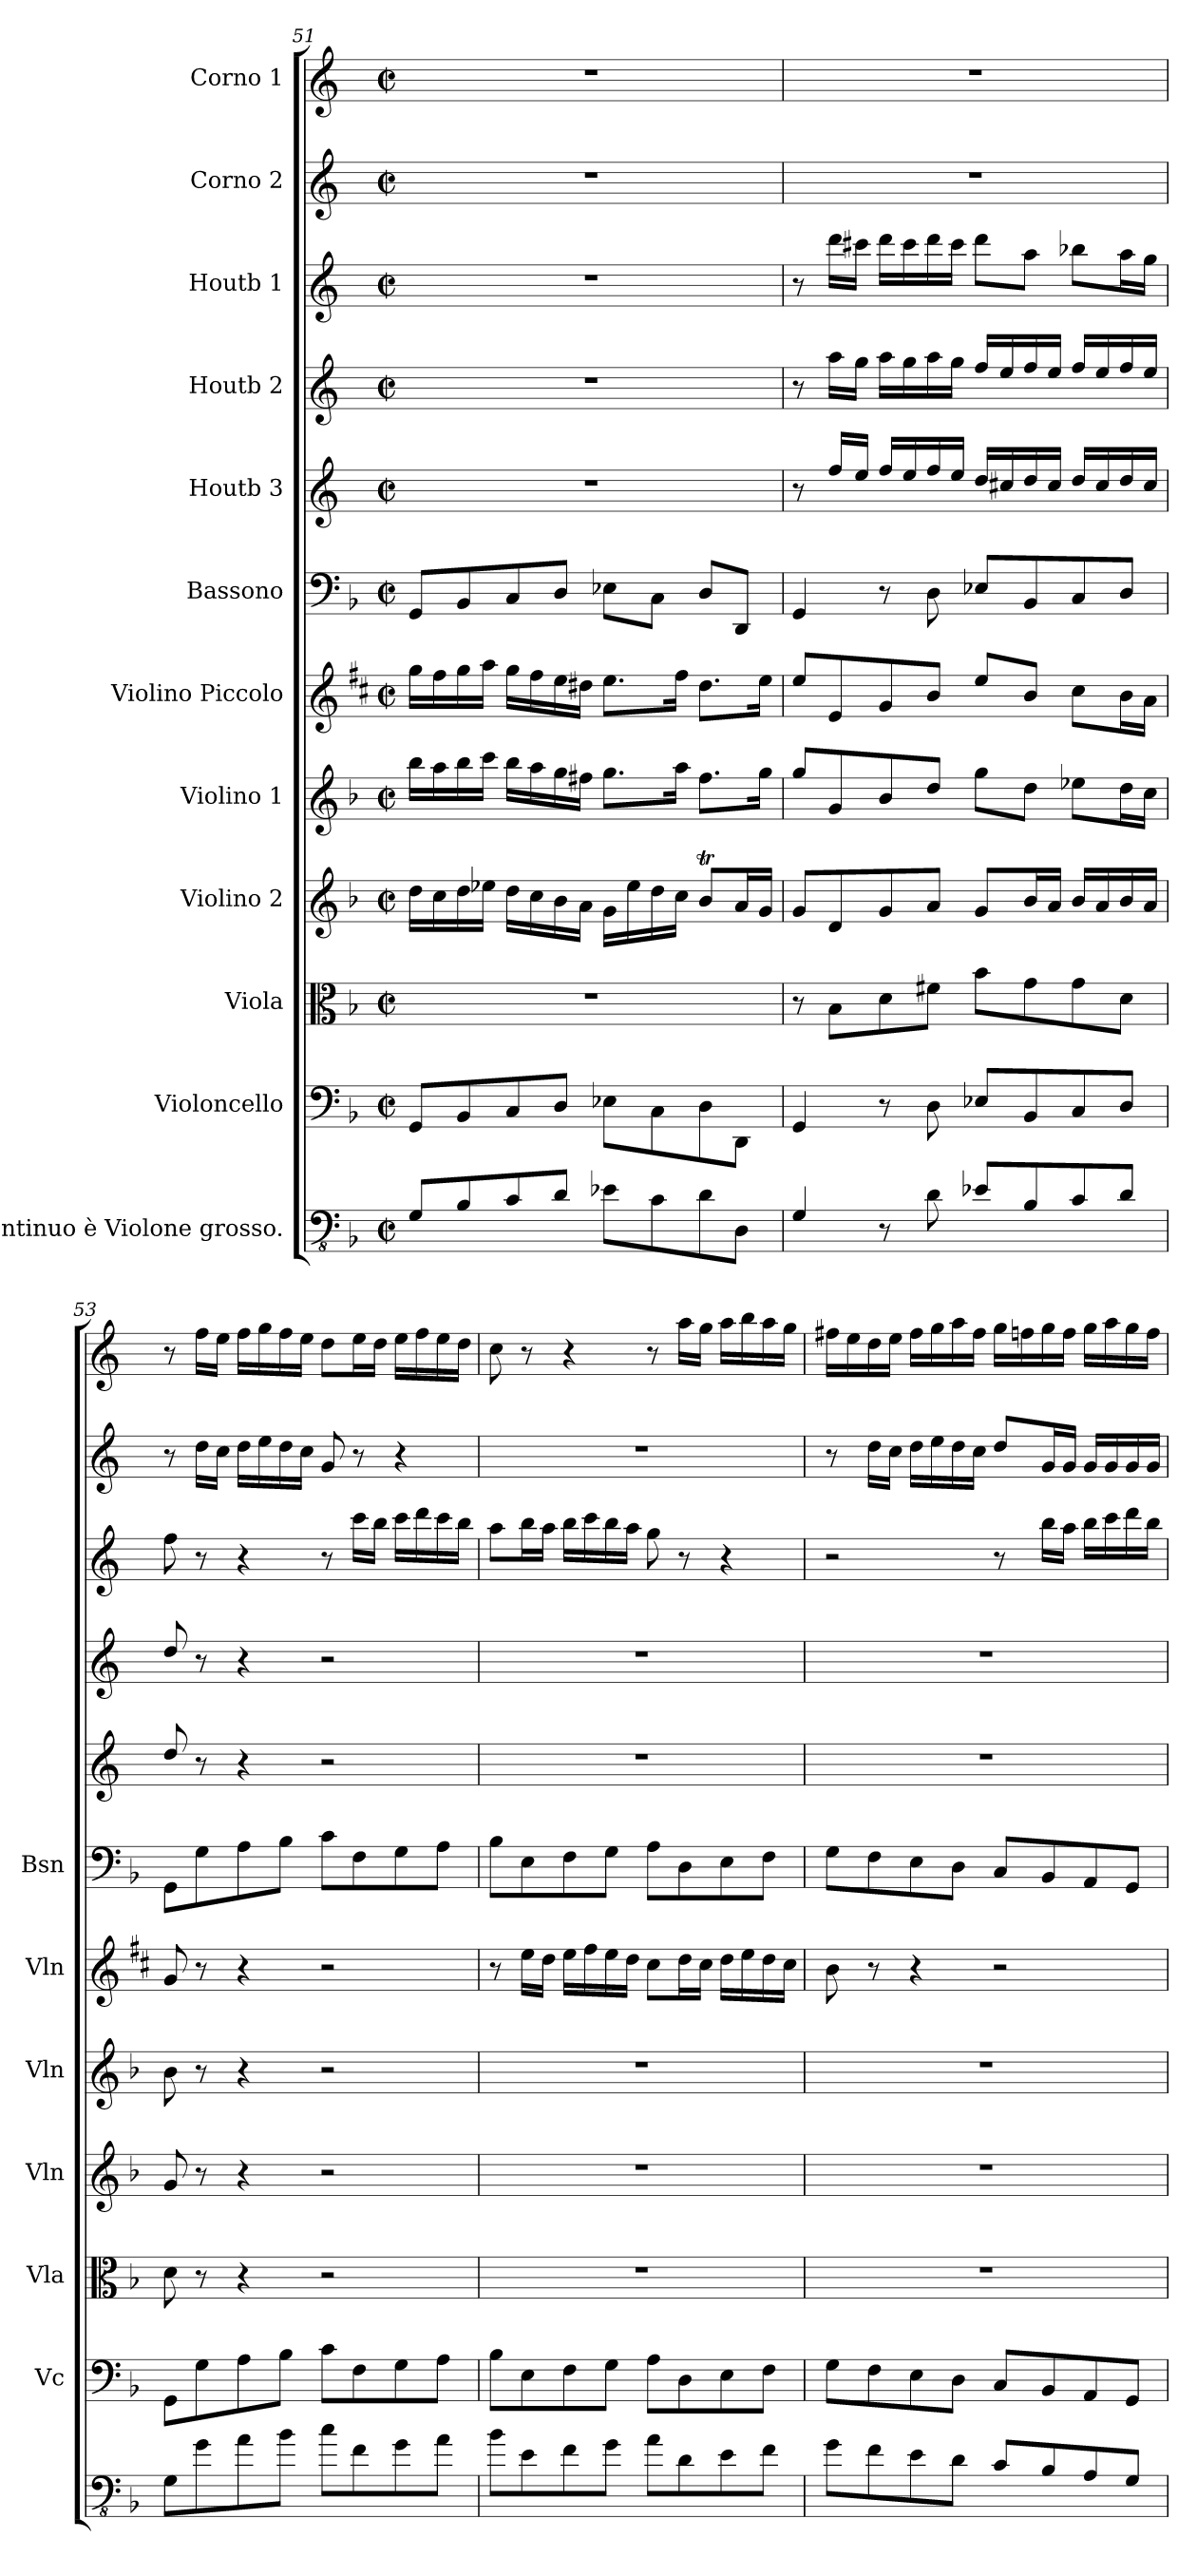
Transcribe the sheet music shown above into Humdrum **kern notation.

**kern	**kern	**kern	**kern	**kern	**kern	**kern	**kern	**kern	**kern	**kern	**kern
*part12	*part11	*part10	*part9	*part8	*part7	*part6	*part5	*part4	*part3	*part2	*part1
*staff12	*staff11	*staff10	*staff9	*staff8	*staff7	*staff6	*staff5	*staff4	*staff3	*staff2	*staff1
*I"Continuo è Violone grosso.	*I"Violoncello	*I"Viola	*I"Violino 2	*I"Violino 1	*I"Violino Piccolo	*I"Bassono	*I"Houtb 3	*I"Houtb 2	*I"Houtb 1	*I"Corno 2	*I"Corno 1
*	*I'Vc	*I'Vla	*I'Vln	*I'Vln	*I'Vln	*I'Bsn	*	*	*	*	*
*clefFv4	*clefF4	*clefC3	*clefG2	*clefG2	*clefG2	*clefF4	*clefG2	*clefG2	*clefG2	*clefG2	*clefG2
*ITrd7c12	*	*	*	*	*ITrd-2c-3	*	*ITrd4c7	*ITrd4c7	*ITrd4c7	*ITrd4c7	*ITrd4c7
*k[b-]	*k[b-]	*k[b-]	*k[b-]	*k[b-]	*k[b-]	*k[b-]	*k[b-]	*k[b-]	*k[b-]	*k[b-]	*k[b-]
*M2/2	*M2/2	*M2/2	*M2/2	*M2/2	*M2/2	*M2/2	*M2/2	*M2/2	*M2/2	*M2/2	*M2/2
*met(c|)	*met(c|)	*met(c|)	*met(c|)	*met(c|)	*met(c|)	*met(c|)	*met(c|)	*met(c|)	*met(c|)	*met(c|)	*met(c|)
=51	=51	=51	=51	=51	=51	=51	=51	=51	=51	=51	=51
8GGG/L	8GG/L	1r	16dd\LL	16bb-\LL	16bb-\LL	8GG/L	1r	1r	1r	1r	1r
.	.	.	16cc\	16aa\	16aa\	.	.	.	.	.	.
8BBB-/	8BB-/	.	16dd\	16bb-\	16bb-\	8BB-/	.	.	.	.	.
.	.	.	16ee-X\JJ	16ccc\JJ	16ccc\JJ	.	.	.	.	.	.
8CC/	8C/	.	16dd\LL	16bb-\LL	16bb-\LL	8C/	.	.	.	.	.
.	.	.	16cc\	16aa\	16aa\	.	.	.	.	.	.
8DD/J	8D/J	.	16b-\	16gg\	16gg\	8D/J	.	.	.	.	.
.	.	.	16a\JJ	16ff#X\JJ	16ff#X\JJ	.	.	.	.	.	.
8EE-X\L	8E-X\L	.	16g/LL	8.gg\L	8.gg\L	8E-X\L	.	.	.	.	.
.	.	.	16ee-\	.	.	.	.	.	.	.	.
8CC\	8C\	.	16dd\	.	.	8C\J	.	.	.	.	.
.	.	.	16cc\JJ	16aa\Jk	16aa\Jk	.	.	.	.	.	.
8DD\	8D\	.	8b-T/L	8.ff#\L	8.ff#\L	8D\L	.	.	.	.	.
8DDD/J	8DD/J	.	16a/L	.	.	8DD/J	.	.	.	.	.
.	.	.	16g/JJ	16gg\Jk	16gg\Jk	.	.	.	.	.	.
=52	=52	=52	=52	=52	=52	=52	=52	=52	=52	=52	=52
4GGG/	4GG/	8r	8g/L	8gg\L	8gg\L	4GG/	8r	8r	8r	1r	1r
.	.	8B-\L	8d/	8g/	8g/	.	16b-/LL	16dd\LL	16gg\LL	.	.
.	.	.	.	.	.	.	16a/JJ	16cc\JJ	16ff#X\JJ	.	.
8r	8r	8d\	8g/	8b-/	8b-/	8r	16b-/LL	16dd\LL	16gg\LL	.	.
.	.	.	.	.	.	.	16a/	16cc\	16ff#\	.	.
8DD\	8D\	8f#X\J	8a/J	8dd/J	8dd/J	8D\	16b-/	16dd\	16gg\	.	.
.	.	.	.	.	.	.	16a/JJ	16cc\JJ	16ff#\JJ	.	.
8EE-X\L	8E-X/L	8b-\L	8g/L	8gg\L	8gg\L	8E-X/L	16g/LL	16b-/LL	8gg\L	.	.
.	.	.	.	.	.	.	16f#X/	16a/	.	.	.
8BBB-/	8BB-/	8g\	16b-/L	8dd\J	8dd/J	8BB-/	16g/	16b-/	8dd\J	.	.
.	.	.	16a/JJ	.	.	.	16f#/JJ	16a/JJ	.	.	.
8CC/	8C/	8g\	16b-/LL	8ee-X\L	8ee\L	8C/	16g/LL	16b-/LL	8ee-X\L	.	.
.	.	.	16a/	.	.	.	16f#/	16a/	.	.	.
8DD/J	8D/J	8d\J	16b-/	16dd\L	16dd\L	8D/J	16g/	16b-/	16dd\L	.	.
.	.	.	16a/JJ	16cc\JJ	16cc\JJ	.	16f#/JJ	16a/JJ	16cc\JJ	.	.
=53	=53	=53	=53	=53	=53	=53	=53	=53	=53	=53	=53
8GGG/L	8GG/L	8d\	8g/	8b-\	8b-/	8GG/L	8g/	8g/	8b-\	8r	8r
8GG\	8G\	8r	8r	8r	8r	8G\	8r	8r	8r	16g\LL	16b-\LL
.	.	.	.	.	.	.	.	.	.	16f\JJ	16a\JJ
8AA\	8A\	4r	4r	4r	4r	8A\	4r	4r	4r	16g\LL	16b-\LL
.	.	.	.	.	.	.	.	.	.	16a\	16cc\
8BB-\J	8B-\J	.	.	.	.	8B-\J	.	.	.	16g\	16b-\
.	.	.	.	.	.	.	.	.	.	16f\JJ	16a\JJ
8C\L	8c\L	2r	2r	2r	2r	8c\L	2r	2r	8r	8c/	8g\L
8FF\	8F\	.	.	.	.	8F\	.	.	16ff\LL	8r	16a\L
.	.	.	.	.	.	.	.	.	16ee\JJ	.	16g\JJ
8GG\	8G\	.	.	.	.	8G\	.	.	16ff\LL	4r	16a\LL
.	.	.	.	.	.	.	.	.	16gg\	.	16b-\
8AA\J	8A\J	.	.	.	.	8A\J	.	.	16ff\	.	16a\
.	.	.	.	.	.	.	.	.	16ee\JJ	.	16g\JJ
=54	=54	=54	=54	=54	=54	=54	=54	=54	=54	=54	=54
8BB-\L	8B-\L	1r	1r	1r	8r	8B-\L	1r	1r	8dd\L	1r	8f\
8EE\	8E\	.	.	.	16gg\LL	8E\	.	.	16ee\L	.	8r
.	.	.	.	.	16ff\JJ	.	.	.	16dd\JJ	.	.
8FF\	8F\	.	.	.	16gg\LL	8F\	.	.	16ee\LL	.	4r
.	.	.	.	.	16aa\	.	.	.	16ff\	.	.
8GG\J	8G\J	.	.	.	16gg\	8G\J	.	.	16ee\	.	.
.	.	.	.	.	16ff\JJ	.	.	.	16dd\JJ	.	.
8AA\L	8A\L	.	.	.	8ee\L	8A\L	.	.	8cc\	.	8r
8DD\	8D\	.	.	.	16ff\L	8D\	.	.	8r	.	16dd\LL
.	.	.	.	.	16ee\JJ	.	.	.	.	.	16cc\JJ
8EE\	8E\	.	.	.	16ff\LL	8E\	.	.	4r	.	16dd\LL
.	.	.	.	.	16gg\	.	.	.	.	.	16ee\
8FF\J	8F\J	.	.	.	16ff\	8F\J	.	.	.	.	16dd\
.	.	.	.	.	16ee\JJ	.	.	.	.	.	16cc\JJ
!!LO:PB:g=z
=55	=55	=55	=55	=55	=55	=55	=55	=55	=55	=55	=55
8GG\L	8G\L	1r	1r	1r	8dd\	8G\L	1r	1r	2r	8r	16bn\LL
.	.	.	.	.	.	.	.	.	.	.	16a\
8FF\	8F\	.	.	.	8r	8F\	.	.	.	16g\LL	16g\
.	.	.	.	.	.	.	.	.	.	16f\JJ	16a\JJ
8EE\	8E\	.	.	.	4r	8E\	.	.	.	16g\LL	16b\LL
.	.	.	.	.	.	.	.	.	.	16a\	16cc\
8DD\J	8D\J	.	.	.	.	8D\J	.	.	.	16g\	16dd\
.	.	.	.	.	.	.	.	.	.	16f\JJ	16b\JJ
8CC/L	8C/L	.	.	.	2r	8C/L	.	.	8r	8g\L	16cc\LL
.	.	.	.	.	.	.	.	.	.	.	16b-X\
8BBB-/	8BB-/	.	.	.	.	8BB-/	.	.	16ee\LL	16c/L	16cc\
.	.	.	.	.	.	.	.	.	16dd\JJ	16c/JJ	16b-\JJ
8AAA/	8AA/	.	.	.	.	8AA/	.	.	16ee\LL	16c/LL	16cc\LL
.	.	.	.	.	.	.	.	.	16ff\	16c/	16dd\
8GGG/J	8GG/J	.	.	.	.	8GG/J	.	.	16gg\	16c/	16cc\
.	.	.	.	.	.	.	.	.	16ee\JJ	16c/JJ	16b-\JJ
=	=	=	=	=	=	=	=	=	=	=	=
*-	*-	*-	*-	*-	*-	*-	*-	*-	*-	*-	*-
